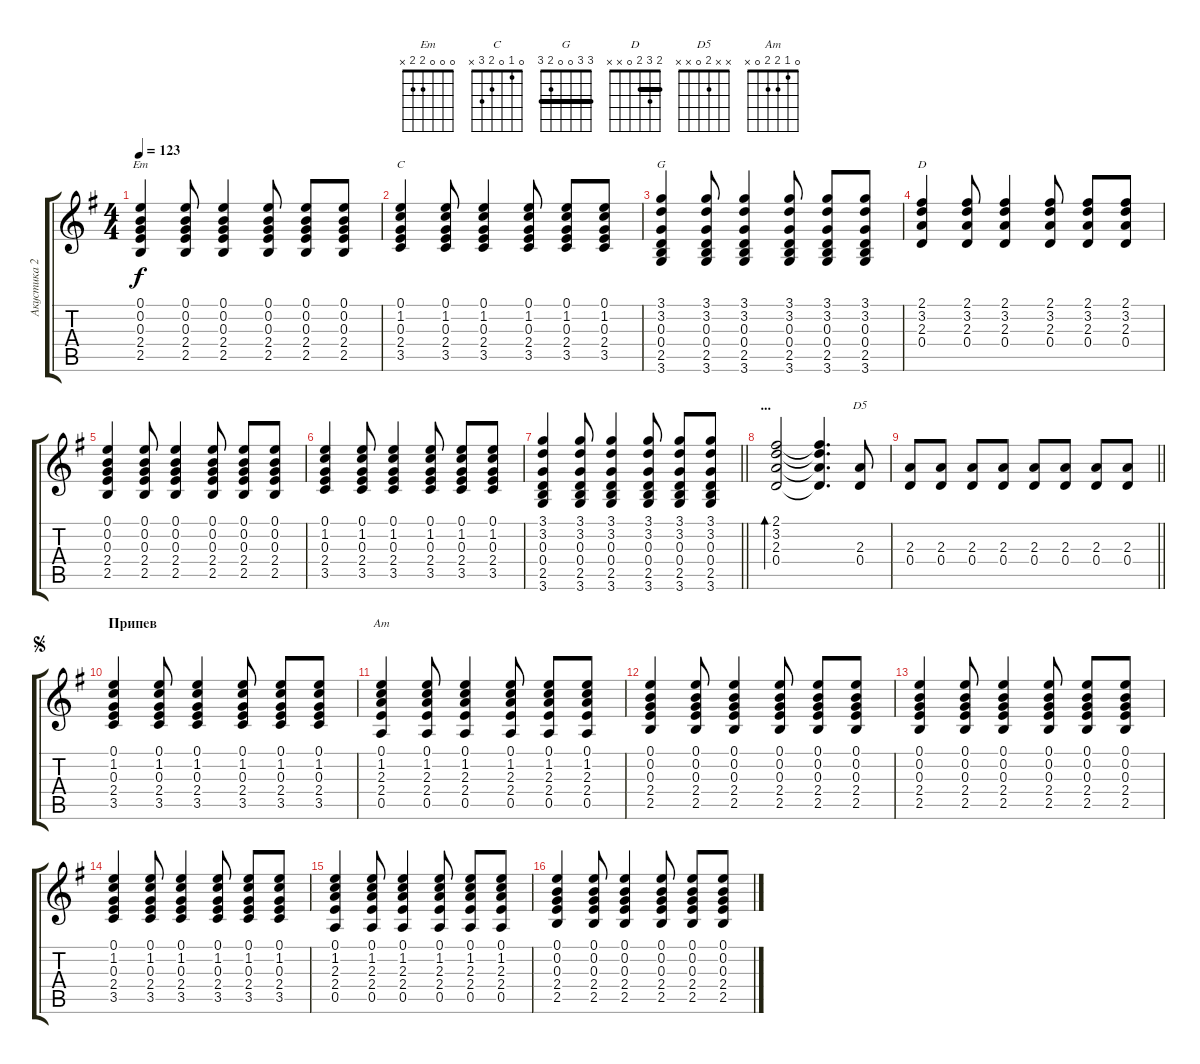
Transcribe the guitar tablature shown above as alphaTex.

\track ("Акустика 2" "Акустика 2") {instrument acousticguitarsteel}
\staff {score tabs}
\tuning (E4 B3 G3 D3 A2 E2) {hide}
\chord ("Em" 0 0 0 2 2 x)
\chord ("C" 0 1 0 2 3 x)
\chord ("G" 3 3 0 0 2 3) {barre 3}
\chord ("D" 2 3 2 0 x x) {barre 2}
\chord ("D5" x x 2 0 x x)
\chord ("Am" 0 1 2 2 0 x)
\ts (4 4)
\tempo 123
\clef g2
\ks g
(0.1 0.2 0.3 2.4 2.5).4{ch "Em" dy f} (0.1 0.2 0.3 2.4 2.5).8 (0.1 0.2 0.3 2.4 2.5).4 (0.1 0.2 0.3 2.4 2.5).8 (0.1 0.2 0.3 2.4 2.5).8 (0.1 0.2 0.3 2.4 2.5).8 |
(0.1 1.2 0.3 2.4 3.5).4{ch "C"} (0.1 1.2 0.3 2.4 3.5).8 (0.1 1.2 0.3 2.4 3.5).4 (0.1 1.2 0.3 2.4 3.5).8 (0.1 1.2 0.3 2.4 3.5).8 (0.1 1.2 0.3 2.4 3.5).8 |
(3.1 3.2 0.3 0.4 2.5 3.6).4{ch "G"} (3.1 3.2 0.3 0.4 2.5 3.6).8 (3.1 3.2 0.3 0.4 2.5 3.6).4 (3.1 3.2 0.3 0.4 2.5 3.6).8 (3.1 3.2 0.3 0.4 2.5 3.6).8 (3.1 3.2 0.3 0.4 2.5 3.6).8 |
(2.1 3.2 2.3 0.4).4{ch "D"} (2.1 3.2 2.3 0.4).8 (2.1 3.2 2.3 0.4).4 (2.1 3.2 2.3 0.4).8 (2.1 3.2 2.3 0.4).8 (2.1 3.2 2.3 0.4).8 |
(0.1 0.2 0.3 2.4 2.5).4 (0.1 0.2 0.3 2.4 2.5).8 (0.1 0.2 0.3 2.4 2.5).4 (0.1 0.2 0.3 2.4 2.5).8 (0.1 0.2 0.3 2.4 2.5).8 (0.1 0.2 0.3 2.4 2.5).8 |
(0.1 1.2 0.3 2.4 3.5).4 (0.1 1.2 0.3 2.4 3.5).8 (0.1 1.2 0.3 2.4 3.5).4 (0.1 1.2 0.3 2.4 3.5).8 (0.1 1.2 0.3 2.4 3.5).8 (0.1 1.2 0.3 2.4 3.5).8 |
\barLineRight lightlight
(3.1 3.2 0.3 0.4 2.5 3.6).4 (3.1 3.2 0.3 0.4 2.5 3.6).8 (3.1 3.2 0.3 0.4 2.5 3.6).4 (3.1 3.2 0.3 0.4 2.5 3.6).8 (3.1 3.2 0.3 0.4 2.5 3.6).8 (3.1 3.2 0.3 0.4 2.5 3.6).8 |
\section ("" "...")
(2.1 3.2 2.3 0.4).2{bd 480} (2.1{t} 3.2{t} 2.3{t} 0.4{t}).4{d} (2.3 0.4).8{ch "D5"} |
\barLineRight lightlight
(2.3 0.4).8 (2.3 0.4).8 (2.3 0.4).8 (2.3 0.4).8 (2.3 0.4).8 (2.3 0.4).8 (2.3 0.4).8 (2.3 0.4).8 |
\section ("" "Припев")
\jump segno
(0.1 1.2 0.3 2.4 3.5).4 (0.1 1.2 0.3 2.4 3.5).8 (0.1 1.2 0.3 2.4 3.5).4 (0.1 1.2 0.3 2.4 3.5).8 (0.1 1.2 0.3 2.4 3.5).8 (0.1 1.2 0.3 2.4 3.5).8 |
(0.1 1.2 2.3 2.4 0.5).4{ch "Am"} (0.1 1.2 2.3 2.4 0.5).8 (0.1 1.2 2.3 2.4 0.5).4 (0.1 1.2 2.3 2.4 0.5).8 (0.1 1.2 2.3 2.4 0.5).8 (0.1 1.2 2.3 2.4 0.5).8 |
(0.1 0.2 0.3 2.4 2.5).4 (0.1 0.2 0.3 2.4 2.5).8 (0.1 0.2 0.3 2.4 2.5).4 (0.1 0.2 0.3 2.4 2.5).8 (0.1 0.2 0.3 2.4 2.5).8 (0.1 0.2 0.3 2.4 2.5).8 |
(0.1 0.2 0.3 2.4 2.5).4 (0.1 0.2 0.3 2.4 2.5).8 (0.1 0.2 0.3 2.4 2.5).4 (0.1 0.2 0.3 2.4 2.5).8 (0.1 0.2 0.3 2.4 2.5).8 (0.1 0.2 0.3 2.4 2.5).8 |
(0.1 1.2 0.3 2.4 3.5).4 (0.1 1.2 0.3 2.4 3.5).8 (0.1 1.2 0.3 2.4 3.5).4 (0.1 1.2 0.3 2.4 3.5).8 (0.1 1.2 0.3 2.4 3.5).8 (0.1 1.2 0.3 2.4 3.5).8 |
(0.1 1.2 2.3 2.4 0.5).4 (0.1 1.2 2.3 2.4 0.5).8 (0.1 1.2 2.3 2.4 0.5).4 (0.1 1.2 2.3 2.4 0.5).8 (0.1 1.2 2.3 2.4 0.5).8 (0.1 1.2 2.3 2.4 0.5).8 |
(0.1 0.2 0.3 2.4 2.5).4 (0.1 0.2 0.3 2.4 2.5).8 (0.1 0.2 0.3 2.4 2.5).4 (0.1 0.2 0.3 2.4 2.5).8 (0.1 0.2 0.3 2.4 2.5).8 (0.1 0.2 0.3 2.4 2.5).8
